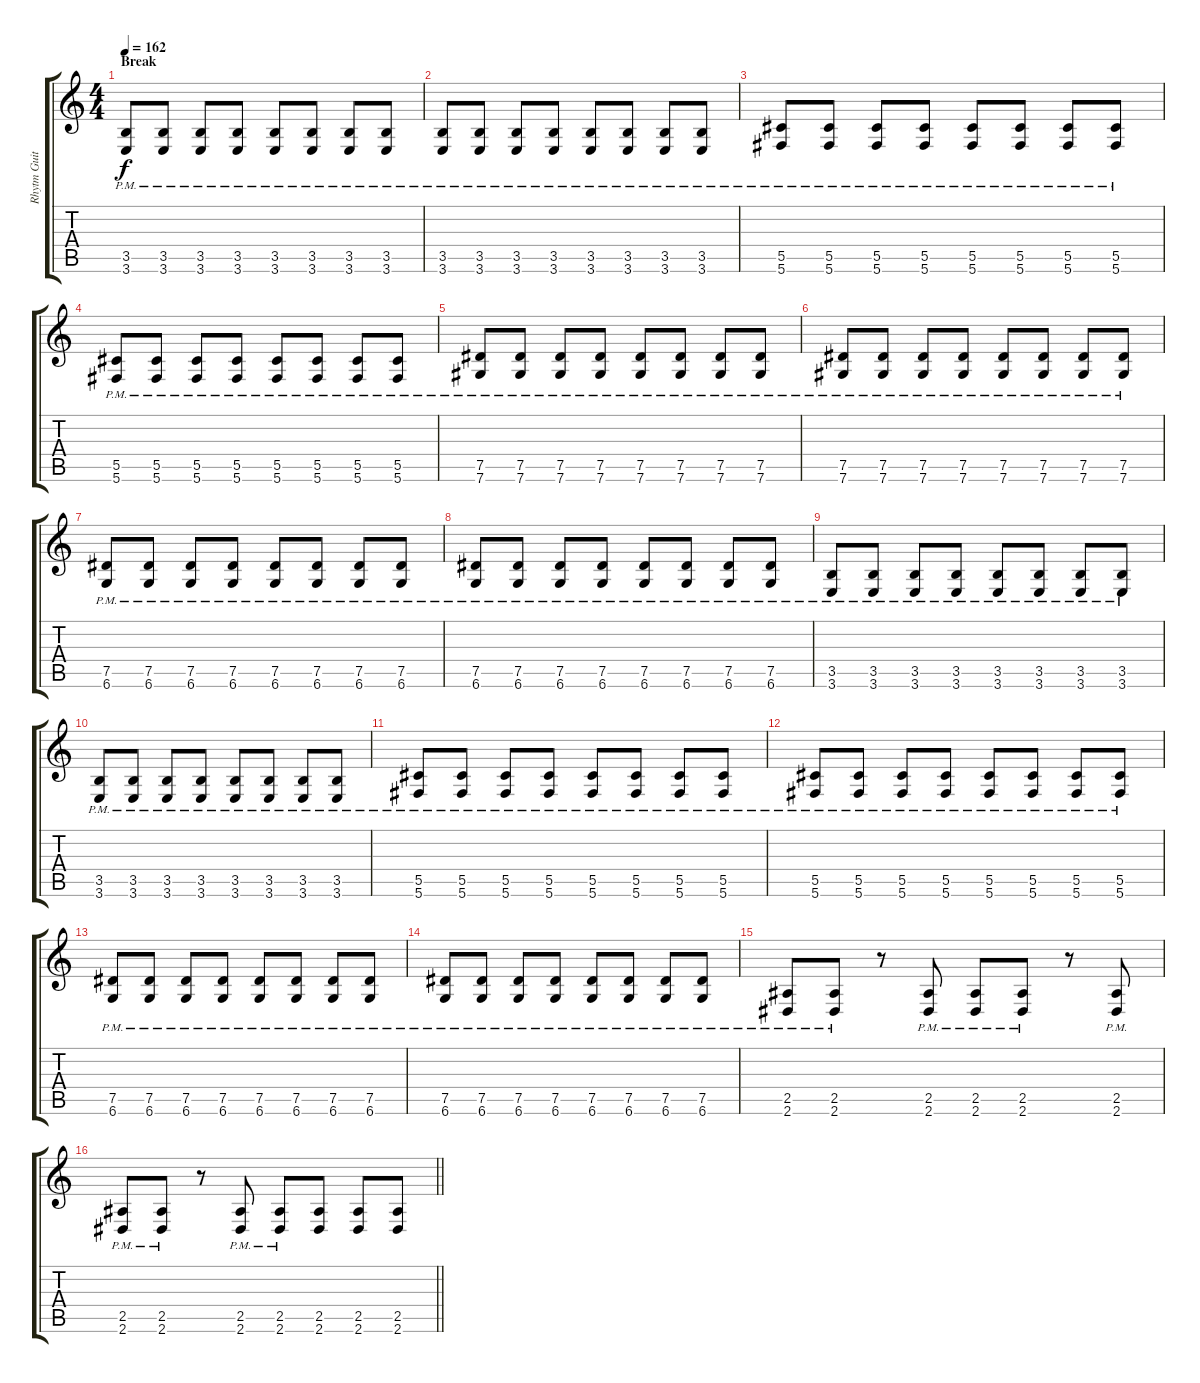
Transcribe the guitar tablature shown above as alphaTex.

\track ("Rhytm Guitar [L]" "Rhytm Guit") {instrument distortionguitar}
\staff {score tabs}
\tuning (Eb4 Bb3 Gb3 Db3 Ab2 Db2) {hide}
\ts (4 4)
\section ("" "Break")
\tempo 162
\clef g2
\ks c
(3.5{pm} 3.6{pm}).8{dy f} (3.5{pm} 3.6{pm}).8 (3.5{pm} 3.6{pm}).8 (3.5{pm} 3.6{pm}).8 (3.5{pm} 3.6{pm}).8 (3.5{pm} 3.6{pm}).8 (3.5{pm} 3.6{pm}).8 (3.5{pm} 3.6{pm}).8 |
(3.5{pm} 3.6{pm}).8 (3.5{pm} 3.6{pm}).8 (3.5{pm} 3.6{pm}).8 (3.5{pm} 3.6{pm}).8 (3.5{pm} 3.6{pm}).8 (3.5{pm} 3.6{pm}).8 (3.5{pm} 3.6{pm}).8 (3.5{pm} 3.6{pm}).8 |
(5.5{pm} 5.6{pm}).8 (5.5{pm} 5.6{pm}).8 (5.5{pm} 5.6{pm}).8 (5.5{pm} 5.6{pm}).8 (5.5{pm} 5.6{pm}).8 (5.5{pm} 5.6{pm}).8 (5.5{pm} 5.6{pm}).8 (5.5{pm} 5.6{pm}).8 |
(5.5{pm} 5.6{pm}).8 (5.5{pm} 5.6{pm}).8 (5.5{pm} 5.6{pm}).8 (5.5{pm} 5.6{pm}).8 (5.5{pm} 5.6{pm}).8 (5.5{pm} 5.6{pm}).8 (5.5{pm} 5.6{pm}).8 (5.5{pm} 5.6{pm}).8 |
(7.5{pm} 7.6{pm}).8 (7.5{pm} 7.6{pm}).8 (7.5{pm} 7.6{pm}).8 (7.5{pm} 7.6{pm}).8 (7.5{pm} 7.6{pm}).8 (7.5{pm} 7.6{pm}).8 (7.5{pm} 7.6{pm}).8 (7.5{pm} 7.6{pm}).8 |
(7.5{pm} 7.6{pm}).8 (7.5{pm} 7.6{pm}).8 (7.5{pm} 7.6{pm}).8 (7.5{pm} 7.6{pm}).8 (7.5{pm} 7.6{pm}).8 (7.5{pm} 7.6{pm}).8 (7.5{pm} 7.6{pm}).8 (7.5{pm} 7.6{pm}).8 |
(7.5{pm} 6.6{pm}).8 (7.5{pm} 6.6{pm}).8 (7.5{pm} 6.6{pm}).8 (7.5{pm} 6.6{pm}).8 (7.5{pm} 6.6{pm}).8 (7.5{pm} 6.6{pm}).8 (7.5{pm} 6.6{pm}).8 (7.5{pm} 6.6{pm}).8 |
(7.5{pm} 6.6{pm}).8 (7.5{pm} 6.6{pm}).8 (7.5{pm} 6.6{pm}).8 (7.5{pm} 6.6{pm}).8 (7.5{pm} 6.6{pm}).8 (7.5{pm} 6.6{pm}).8 (7.5{pm} 6.6{pm}).8 (7.5{pm} 6.6{pm}).8 |
(3.5{pm} 3.6{pm}).8 (3.5{pm} 3.6{pm}).8 (3.5{pm} 3.6{pm}).8 (3.5{pm} 3.6{pm}).8 (3.5{pm} 3.6{pm}).8 (3.5{pm} 3.6{pm}).8 (3.5{pm} 3.6{pm}).8 (3.5{pm} 3.6{pm}).8 |
(3.5{pm} 3.6{pm}).8 (3.5{pm} 3.6{pm}).8 (3.5{pm} 3.6{pm}).8 (3.5{pm} 3.6{pm}).8 (3.5{pm} 3.6{pm}).8 (3.5{pm} 3.6{pm}).8 (3.5{pm} 3.6{pm}).8 (3.5{pm} 3.6{pm}).8 |
(5.5{pm} 5.6{pm}).8 (5.5{pm} 5.6{pm}).8 (5.5{pm} 5.6{pm}).8 (5.5{pm} 5.6{pm}).8 (5.5{pm} 5.6{pm}).8 (5.5{pm} 5.6{pm}).8 (5.5{pm} 5.6{pm}).8 (5.5{pm} 5.6{pm}).8 |
(5.5{pm} 5.6{pm}).8 (5.5{pm} 5.6{pm}).8 (5.5{pm} 5.6{pm}).8 (5.5{pm} 5.6{pm}).8 (5.5{pm} 5.6{pm}).8 (5.5{pm} 5.6{pm}).8 (5.5{pm} 5.6{pm}).8 (5.5{pm} 5.6{pm}).8 |
(7.5{pm} 6.6{pm}).8 (7.5{pm} 6.6{pm}).8 (7.5{pm} 6.6{pm}).8 (7.5{pm} 6.6{pm}).8 (7.5{pm} 6.6{pm}).8 (7.5{pm} 6.6{pm}).8 (7.5{pm} 6.6{pm}).8 (7.5{pm} 6.6{pm}).8 |
(7.5{pm} 6.6{pm}).8 (7.5{pm} 6.6{pm}).8 (7.5{pm} 6.6{pm}).8 (7.5{pm} 6.6{pm}).8 (7.5{pm} 6.6{pm}).8 (7.5{pm} 6.6{pm}).8 (7.5{pm} 6.6{pm}).8 (7.5{pm} 6.6{pm}).8 |
(2.5{pm} 2.6{pm}).8 (2.5{pm} 2.6{pm}).8 r.8 (2.5{pm} 2.6{pm}).8 (2.5{pm} 2.6{pm}).8 (2.5{pm} 2.6{pm}).8 r.8 (2.5{pm} 2.6{pm}).8 |
\barLineRight lightlight
(2.5{pm} 2.6{pm}).8 (2.5{pm} 2.6{pm}).8 r.8 (2.5{pm} 2.6{pm}).8 (2.5{pm} 2.6{pm}).8 (2.5 2.6).8 (2.5 2.6).8 (2.5 2.6).8
